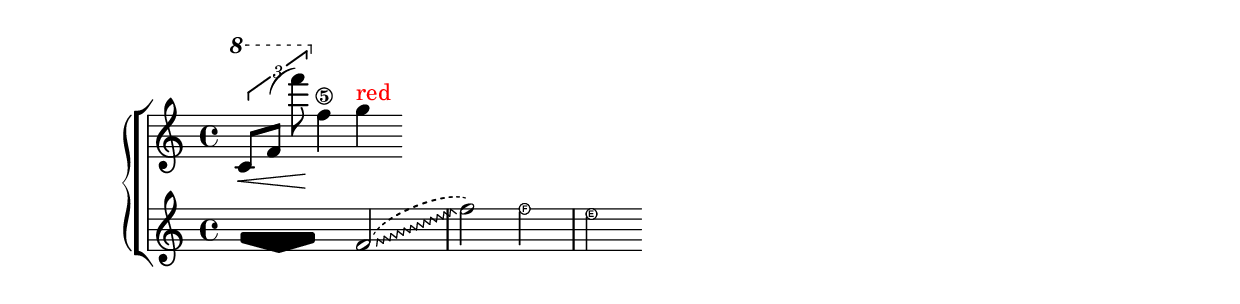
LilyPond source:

\header {
  texidoc = "Exercise all output functions"
}

\version "2.17.11"

\paper { ragged-right = ##t }

\relative c'' {
  \new StaffGroup \new PianoStaff <<
    \new Staff
      {
	\ottava #1
	\tuplet 3/2 { c8[\< f]( f''\!) }
	\ottava #0
	<f,, \5>4

	\override TextScript.color = #red
	g4^"red"
      }

    \new Staff \relative c'' {
      \makeClusters { <g a>8 <e a> <g a>4 }

      \override Glissando.style = #'zigzag
      \slurDashed
      f2( \glissando f')
      \easyHeadsOn
      f e
    }
  >>
}
